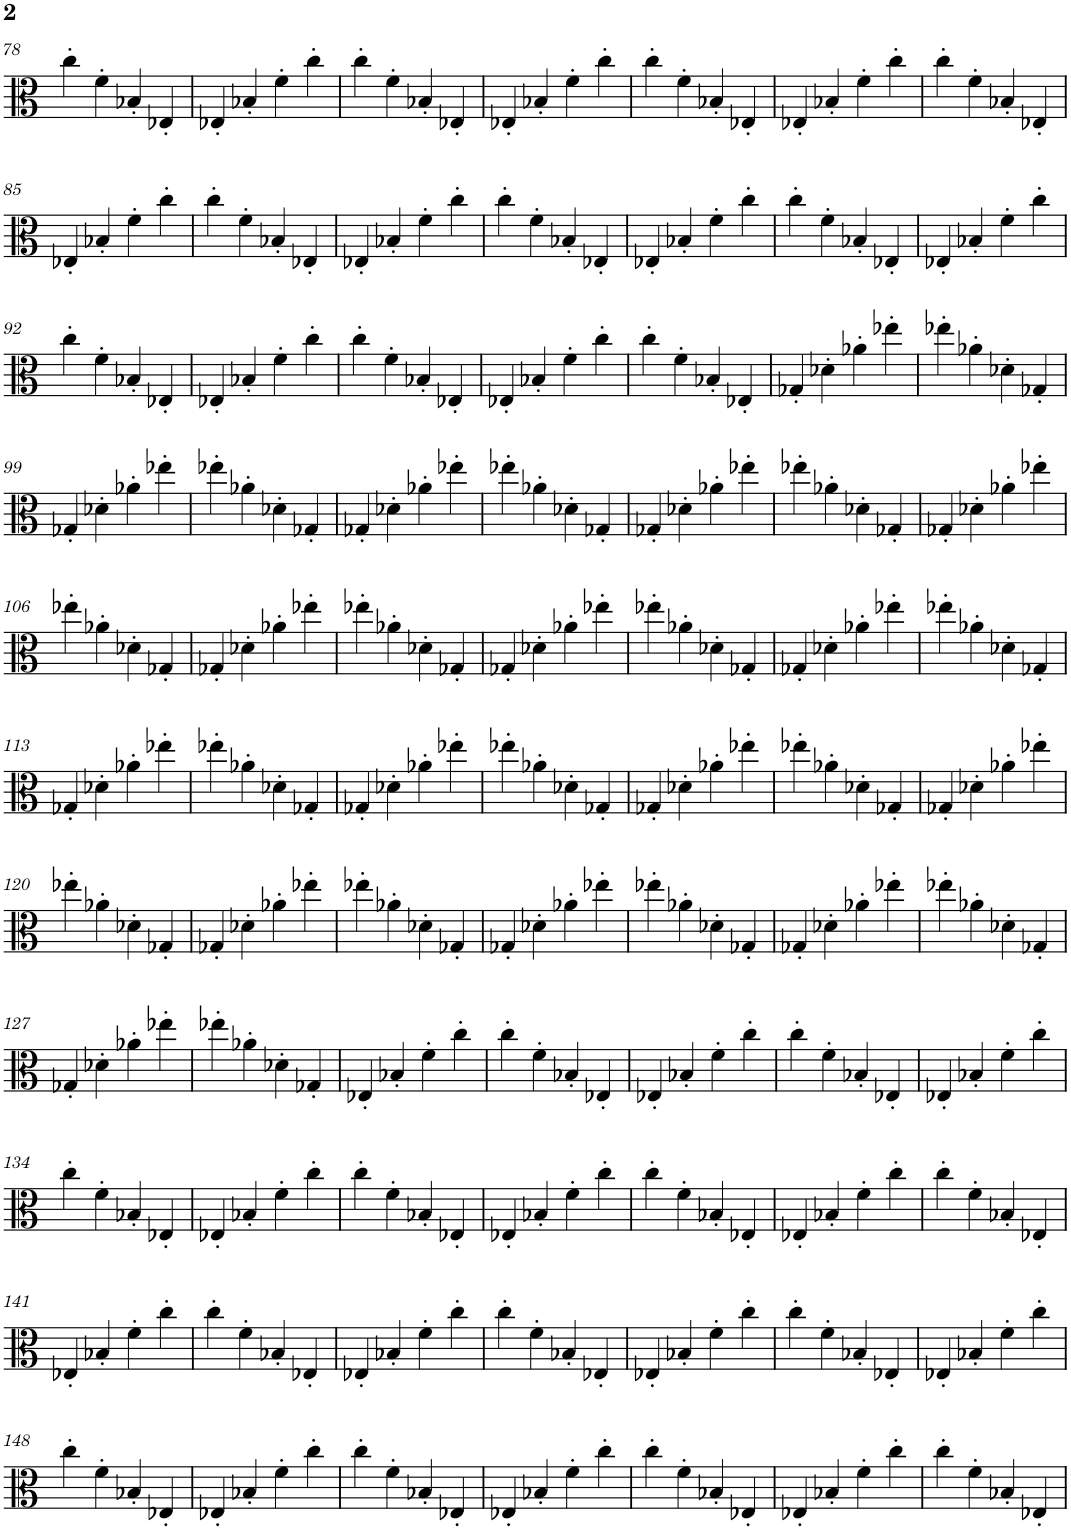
**kern
*part1
*staff1
*I"Viola
*I'Vla.
!!LO:PB:g=z
*clefC3
*k[]
*M2/2
=78
4cc'\
4f'\
4B-X'/
4E-X'/
=79
4E-X'/
4B-X'/
4f'\
4cc'\
=80
4cc'\
4f'\
4B-X'/
4E-X'/
=81
4E-X'/
4B-X'/
4f'\
4cc'\
=82
4cc'\
4f'\
4B-X'/
4E-X'/
=83
4E-X'/
4B-X'/
4f'\
4cc'\
=84
4cc'\
4f'\
4B-X'/
4E-X'/
!!LO:LB:g=z
=85
4E-X'/
4B-X'/
4f'\
4cc'\
=86
4cc'\
4f'\
4B-X'/
4E-X'/
=87
4E-X'/
4B-X'/
4f'\
4cc'\
=88
4cc'\
4f'\
4B-X'/
4E-X'/
=89
4E-X'/
4B-X'/
4f'\
4cc'\
=90
4cc'\
4f'\
4B-X'/
4E-X'/
=91
4E-X'/
4B-X'/
4f'\
4cc'\
!!LO:LB:g=z
=92
4cc'\
4f'\
4B-X'/
4E-X'/
=93
4E-X'/
4B-X'/
4f'\
4cc'\
=94
4cc'\
4f'\
4B-X'/
4E-X'/
=95
4E-X'/
4B-X'/
4f'\
4cc'\
=96
4cc'\
4f'\
4B-X'/
4E-X'/
=97
4G-X'/
4d-X'\
4a-X'\
4ee-X'\
=98
4ee-X'\
4a-X'\
4d-X'\
4G-X'/
!!LO:LB:g=z
=99
4G-X'/
4d-X'\
4a-X'\
4ee-X'\
=100
4ee-X'\
4a-X'\
4d-X'\
4G-X'/
=101
4G-X'/
4d-X'\
4a-X'\
4ee-X'\
=102
4ee-X'\
4a-X'\
4d-X'\
4G-X'/
=103
4G-X'/
4d-X'\
4a-X'\
4ee-X'\
=104
4ee-X'\
4a-X'\
4d-X'\
4G-X'/
=105
4G-X'/
4d-X'\
4a-X'\
4ee-X'\
!!LO:LB:g=z
=106
4ee-X'\
4a-X'\
4d-X'\
4G-X'/
=107
4G-X'/
4d-X'\
4a-X'\
4ee-X'\
=108
4ee-X'\
4a-X'\
4d-X'\
4G-X'/
=109
4G-X'/
4d-X'\
4a-X'\
4ee-X'\
=110
4ee-X'\
4a-X'\
4d-X'\
4G-X'/
=111
4G-X'/
4d-X'\
4a-X'\
4ee-X'\
=112
4ee-X'\
4a-X'\
4d-X'\
4G-X'/
!!LO:LB:g=z
=113
4G-X'/
4d-X'\
4a-X'\
4ee-X'\
=114
4ee-X'\
4a-X'\
4d-X'\
4G-X'/
=115
4G-X'/
4d-X'\
4a-X'\
4ee-X'\
=116
4ee-X'\
4a-X'\
4d-X'\
4G-X'/
=117
4G-X'/
4d-X'\
4a-X'\
4ee-X'\
=118
4ee-X'\
4a-X'\
4d-X'\
4G-X'/
=119
4G-X'/
4d-X'\
4a-X'\
4ee-X'\
!!LO:LB:g=z
=120
4ee-X'\
4a-X'\
4d-X'\
4G-X'/
=121
4G-X'/
4d-X'\
4a-X'\
4ee-X'\
=122
4ee-X'\
4a-X'\
4d-X'\
4G-X'/
=123
4G-X'/
4d-X'\
4a-X'\
4ee-X'\
=124
4ee-X'\
4a-X'\
4d-X'\
4G-X'/
=125
4G-X'/
4d-X'\
4a-X'\
4ee-X'\
=126
4ee-X'\
4a-X'\
4d-X'\
4G-X'/
!!LO:LB:g=z
=127
4G-X'/
4d-X'\
4a-X'\
4ee-X'\
=128
4ee-X'\
4a-X'\
4d-X'\
4G-X'/
=129
4E-X'/
4B-X'/
4f'\
4cc'\
=130
4cc'\
4f'\
4B-X'/
4E-X'/
=131
4E-X'/
4B-X'/
4f'\
4cc'\
=132
4cc'\
4f'\
4B-X'/
4E-X'/
=133
4E-X'/
4B-X'/
4f'\
4cc'\
!!LO:LB:g=z
=134
4cc'\
4f'\
4B-X'/
4E-X'/
=135
4E-X'/
4B-X'/
4f'\
4cc'\
=136
4cc'\
4f'\
4B-X'/
4E-X'/
=137
4E-X'/
4B-X'/
4f'\
4cc'\
=138
4cc'\
4f'\
4B-X'/
4E-X'/
=139
4E-X'/
4B-X'/
4f'\
4cc'\
=140
4cc'\
4f'\
4B-X'/
4E-X'/
!!LO:LB:g=z
=141
4E-X'/
4B-X'/
4f'\
4cc'\
=142
4cc'\
4f'\
4B-X'/
4E-X'/
=143
4E-X'/
4B-X'/
4f'\
4cc'\
=144
4cc'\
4f'\
4B-X'/
4E-X'/
=145
4E-X'/
4B-X'/
4f'\
4cc'\
=146
4cc'\
4f'\
4B-X'/
4E-X'/
=147
4E-X'/
4B-X'/
4f'\
4cc'\
!!LO:LB:g=z
=148
4cc'\
4f'\
4B-X'/
4E-X'/
=149
4E-X'/
4B-X'/
4f'\
4cc'\
=150
4cc'\
4f'\
4B-X'/
4E-X'/
=151
4E-X'/
4B-X'/
4f'\
4cc'\
=152
4cc'\
4f'\
4B-X'/
4E-X'/
=153
4E-X'/
4B-X'/
4f'\
4cc'\
=154
4cc'\
4f'\
4B-X'/
4E-X'/
=
*-
